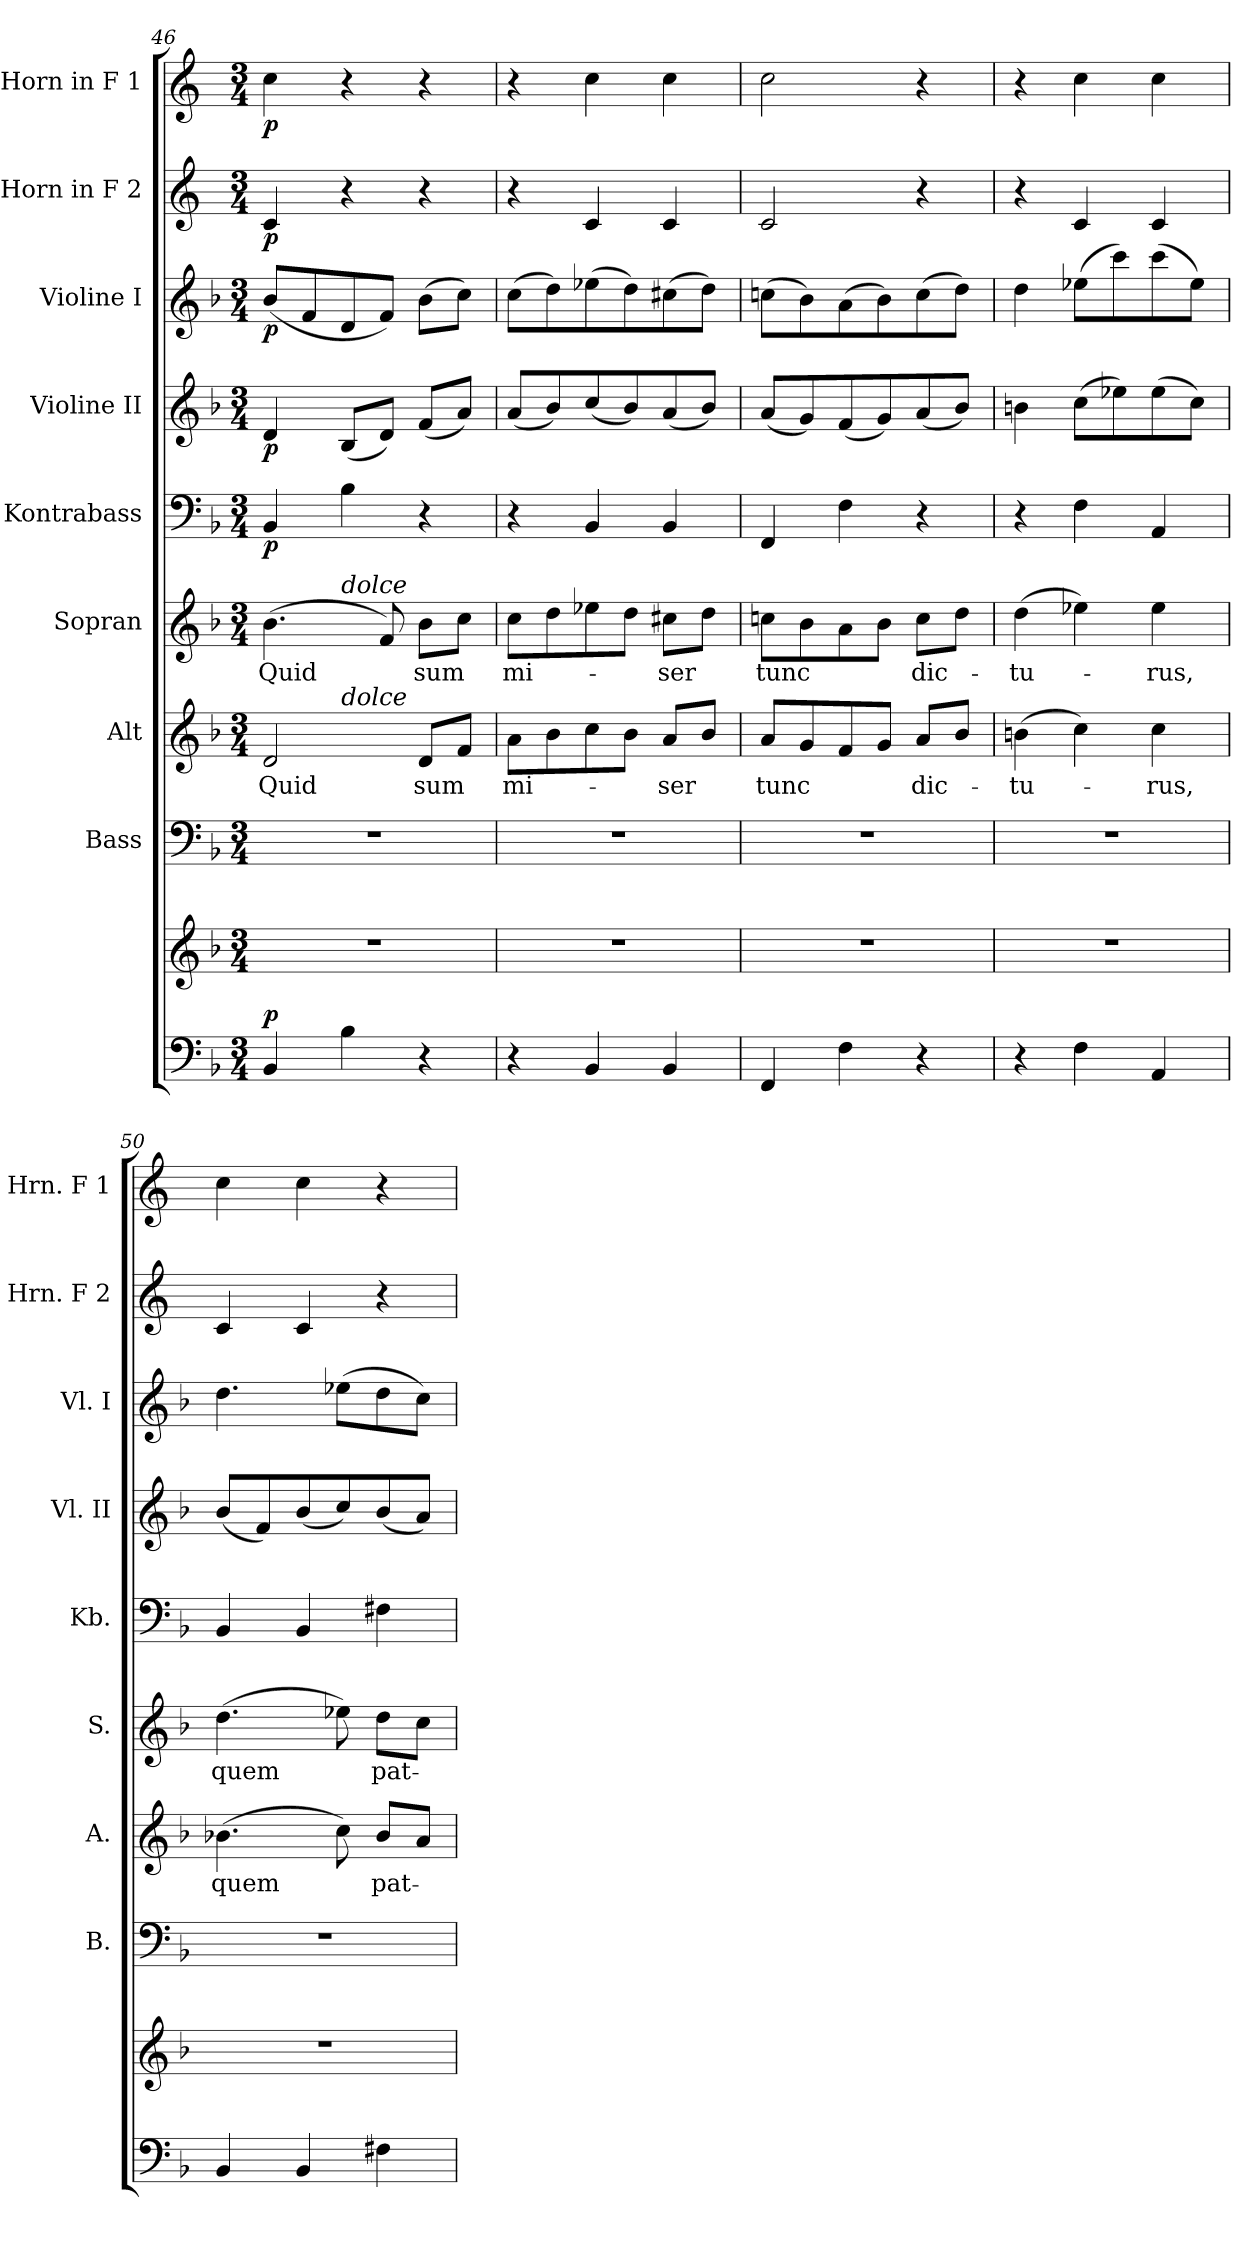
**kern	**kern	**dynam	**kern	**kern	**text	**kern	**text	**kern	**dynam	**kern	**dynam	**kern	**dynam	**kern	**dynam	**kern	**dynam
*part9	*part9	*part9	*part8	*part7	*part7	*part6	*part6	*part5	*part5	*part4	*part4	*part3	*part3	*part2	*part2	*part1	*part1
*staff10	*staff9	*staff9/10	*staff8	*staff7	*staff7	*staff6	*staff6	*staff5	*staff5	*staff4	*staff4	*staff3	*staff3	*staff2	*staff2	*staff1	*staff1
*	*	*	*I"Bass	*I"Alt	*	*I"Sopran	*	*I"Kontrabass	*	*I"Violine II	*	*I"Violine I	*	*I"Horn in F 2	*	*I"Horn in F 1	*
*	*	*	*I'B.	*I'A.	*	*I'S.	*	*I'Kb.	*	*I'Vl. II	*	*I'Vl. I	*	*I'Hrn. F 2	*	*I'Hrn. F 1	*
*clefF4	*clefG2	*	*clefF4	*clefG2	*	*clefG2	*	*clefF4	*	*clefG2	*	*clefG2	*	*clefG2	*	*clefG2	*
*	*	*	*	*	*	*	*	*ITrd7c12	*	*	*	*	*	*ITrd4c7	*	*ITrd4c7	*
*k[b-]	*k[b-]	*	*k[b-]	*k[b-]	*	*k[b-]	*	*k[b-]	*	*k[b-]	*	*k[b-]	*	*k[b-]	*	*k[b-]	*
*F:	*F:	*	*F:	*F:	*	*F:	*	*F:	*	*F:	*	*F:	*	*F:	*	*F:	*
*M3/4	*M3/4	*	*M3/4	*M3/4	*	*M3/4	*	*M3/4	*	*M3/4	*	*M3/4	*	*M3/4	*	*M3/4	*
=46	=46	=46	=46	=46	=46	=46	=46	=46	=46	=46	=46	=46	=46	=46	=46	=46	=46
!	!	!	!	!	!	!LO:TX:a:Bi:t=Solo	!	!	!	!	!	!	!	!	!	!	!
!	!	!	!	!LO:TX:a:Bi:t=Solo	!	!	!	!	!	!	!	!	!	!	!	!	!
!	!	!LO:DY:a=2	!	!	!LO:LY:b	!	!LO:LY:b	!	!LO:DY:b	!	!LO:DY:b	!	!LO:DY:b	!	!LO:DY:b	!	!LO:DY:b
*	*	*	*	*^	*	*^	*	*	*	*	*	*	*	*	*	*	*
4BB-/	2.r	p	2.r	2d/	4ryy	Quid	(>4.b-\	4ryy	Quid	4BBB-/	p	4d/	p	(<8b-/L	p	4F/	p	4f\	p
.	.	.	.	.	.	.	.	.	.	.	.	.	.	8f/	.	.	.	.	.
!	!	!	!	!	!	!	!	!LO:TX:a:i:t=dolce	!	!	!	!	!	!	!	!	!	!	!
!	!	!	!	!	!LO:TX:a:i:t=dolce	!	!	!	!	!	!	!	!	!	!	!	!	!	!
4B-\	.	.	.	.	2ryy	.	.	2ryy	.	4BB-\	.	(<8B-/L	.	8d/	.	4r	.	4r	.
.	.	.	.	.	.	.	8f/)	.	.	.	.	8d/J)	.	8f/J)	.	.	.	.	.
!	!	!	!	!	!	!LO:LY:b	!	!	!LO:LY:b	!	!	!	!	!	!	!	!	!	!
4r	.	.	.	8d/L	.	sum	8b-\L	.	sum	4r	.	(<8f/L	.	(>8b-\L	.	4r	.	4r	.
.	.	.	.	8f/J	.	.	8cc\J	.	.	.	.	8a/J)	.	8cc\J)	.	.	.	.	.
=47	=47	=47	=47	=47	=47	=47	=47	=47	=47	=47	=47	=47	=47	=47	=47	=47	=47	=47	=47
!	!	!	!	!	!	!LO:LY:b	!	!	!LO:LY:b	!	!	!	!	!	!	!	!	!	!
*	*	*	*	*v	*v	*	*	*	*	*	*	*	*	*	*	*	*	*	*
*	*	*	*	*	*	*v	*v	*	*	*	*	*	*	*	*	*	*	*
4r	2.r	.	2.r	8a\L	mi-	8cc\L	mi-	4r	.	(<8a/L	.	(>8cc\L	.	4r	.	4r	.
.	.	.	.	8b-\	.	8dd\	.	.	.	8b-/)	.	8dd\)	.	.	.	.	.
4BB-/	.	.	.	8cc\	.	8ee-X\	.	4BBB-/	.	(<8cc/	.	(>8ee-X\	.	4F/	.	4f\	.
.	.	.	.	8b-\J	.	8dd\J	.	.	.	8b-/)	.	8dd\)	.	.	.	.	.
!	!	!	!	!	!LO:LY:b	!	!LO:LY:b	!	!	!	!	!	!	!	!	!	!
4BB-/	.	.	.	8a/L	-ser	8cc#X\L	-ser	4BBB-/	.	(<8a/	.	(>8cc#X\	.	4F/	.	4f\	.
.	.	.	.	8b-/J	.	8dd\J	.	.	.	8b-/J)	.	8dd\J)	.	.	.	.	.
=48	=48	=48	=48	=48	=48	=48	=48	=48	=48	=48	=48	=48	=48	=48	=48	=48	=48
!	!	!	!	!	!LO:LY:b	!	!LO:LY:b	!	!	!	!	!	!	!	!	!	!
4FF/	2.r	.	2.r	8a/L	tunc	8ccn\L	tunc	4FFF/	.	(<8a/L	.	(>8ccn\L	.	2F/	.	2f\	.
.	.	.	.	8g/	.	8b-\	.	.	.	8g/)	.	8b-\)	.	.	.	.	.
4F\	.	.	.	8f/	.	8a\	.	4FF\	.	(<8f/	.	(>8a\	.	.	.	.	.
.	.	.	.	8g/J	.	8b-\J	.	.	.	8g/)	.	8b-\)	.	.	.	.	.
!	!	!	!	!	!LO:LY:b	!	!LO:LY:b	!	!	!	!	!	!	!	!	!	!
4r	.	.	.	8a/L	dic-	8cc\L	dic-	4r	.	(<8a/	.	(>8cc\	.	4r	.	4r	.
.	.	.	.	8b-/J	.	8dd\J	.	.	.	8b-/J)	.	8dd\J)	.	.	.	.	.
=49	=49	=49	=49	=49	=49	=49	=49	=49	=49	=49	=49	=49	=49	=49	=49	=49	=49
!	!	!	!	!	!LO:LY:b	!	!LO:LY:b	!	!	!	!	!	!	!	!	!	!
4r	2.r	.	2.r	(>4bn\	-tu-	(>4dd\	-tu-	4r	.	4bn\	.	4dd\	.	4r	.	4r	.
4F\	.	.	.	4cc\)	.	4ee-X\)	.	4FF\	.	(>8cc\L	.	(>8ee-X\L	.	4F/	.	4f\	.
.	.	.	.	.	.	.	.	.	.	8ee-X\)	.	8ccc\)	.	.	.	.	.
!	!	!	!	!	!LO:LY:b	!	!LO:LY:b	!	!	!	!	!	!	!	!	!	!
4AA/	.	.	.	4cc\	-rus,	4ee-\	-rus,	4AAA/	.	(>8ee-\	.	(>8ccc\	.	4F/	.	4f\	.
.	.	.	.	.	.	.	.	.	.	8cc\J)	.	8ee-\J)	.	.	.	.	.
!!LO:PB:g=z
=50	=50	=50	=50	=50	=50	=50	=50	=50	=50	=50	=50	=50	=50	=50	=50	=50	=50
!	!	!	!	!	!LO:LY:b	!	!LO:LY:b	!	!	!	!	!	!	!	!	!	!
4BB-/	2.r	.	2.r	(>4.b-X\	quem	(>4.dd\	quem	4BBB-/	.	(<8b-/L	.	4.dd\	.	4F/	.	4f\	.
.	.	.	.	.	.	.	.	.	.	8f/)	.	.	.	.	.	.	.
4BB-/	.	.	.	.	.	.	.	4BBB-/	.	(<8b-/	.	.	.	4F/	.	4f\	.
.	.	.	.	8cc\)	.	8ee-X\)	.	.	.	8cc/)	.	(>8ee-X\L	.	.	.	.	.
!	!	!	!	!	!LO:LY:b	!	!LO:LY:b	!	!	!	!	!	!	!	!	!	!
4F#X\	.	.	.	8b-/L	pat-	8dd\L	pat-	4FF#X\	.	(<8b-/	.	8dd\	.	4r	.	4r	.
.	.	.	.	8a/J	.	8cc\J	.	.	.	8a/J)	.	8cc\J)	.	.	.	.	.
=	=	=	=	=	=	=	=	=	=	=	=	=	=	=	=	=	=
*-	*-	*-	*-	*-	*-	*-	*-	*-	*-	*-	*-	*-	*-	*-	*-	*-	*-
